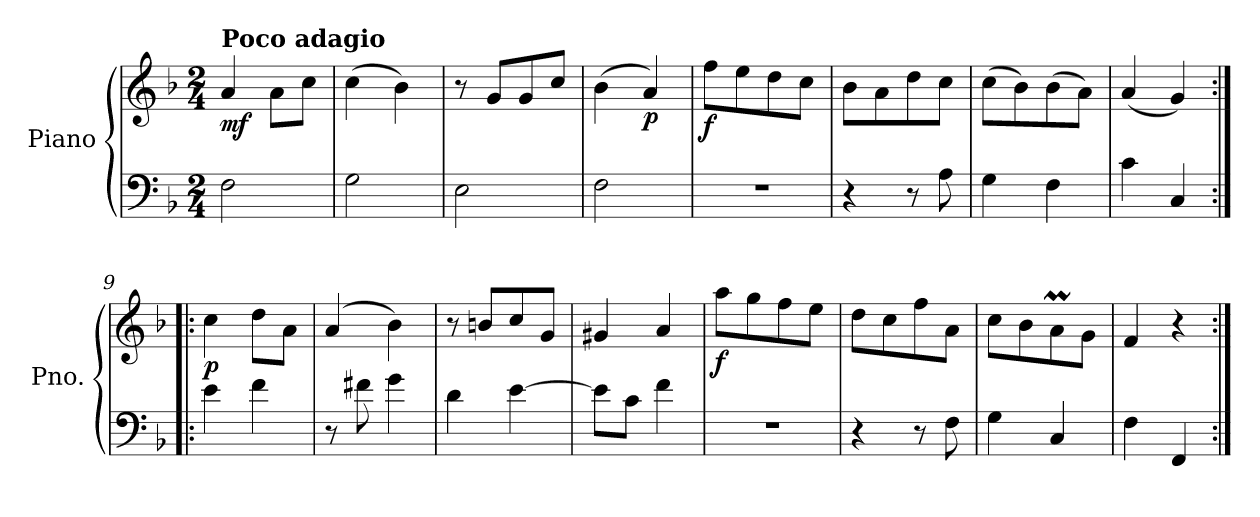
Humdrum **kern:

**kern	**kern	**dynam
*part1	*part1	*part1
*staff2	*staff1	*staff1/2
*I"Piano	*	*
*I'Pno.	*	*
*clefF4	*clefG2	*
*k[b-]	*k[b-]	*
*M2/4	*M2/4	*
=1	=1	=1
!	!LO:TX:a:B:t=Poco adagio	!
!	!	!LO:DY:b
2F<\	4a/	mf
.	8a\L	.
.	8cc\J	.
=2	=2	=2
2G\	(>4cc\	.
.	4b-\)	.
=3	=3	=3
2E\	8r	.
.	8g/L	.
.	8g/	.
.	8cc/J	.
=4	=4	=4
2F\	(>4b-\	.
!	!	!LO:DY:b
.	4aZ/)	p
!!LO:LB:g=z
=5	=5	=5
!	!	!LO:DY:b
2r	8ff\L	f
.	8ee\	.
.	8dd\	.
.	8cc\J	.
=6	=6	=6
4r	8b-\L	.
.	8a\	.
8r	8dd\	.
8A<\	8cc\J	.
=7	=7	=7
4G<\	(>8cc\L	.
.	8b-\)	.
4F\	(>8b-\	.
.	8a\J)	.
=8	=8	=8
4c\	(<4a/	.
4C/	4gZ/)	.
!!LO:LB:g=z
=9:|!|:	=9:|!|:	=9:|!|:
!	!	!LO:DY:b
4e<\	4cc\	p
4f<\	8dd\L	.
.	8a\J	.
=10	=10	=10
8r	(>4a/	.
8f#X<\	.	.
4g<\	4b-\)	.
=11	=11	=11
4d<\	8r	.
.	8bn/L	.
[4e<\	8cc/	.
.	8g/J	.
=12	=12	=12
8e\L]	4g#X/	.
8c<\J	.	.
4f<\	4aZ/	.
!!LO:LB:g=z
=13	=13	=13
!	!	!LO:DY:b
2r	8aa\L	f
.	8gg\	.
.	8ff\	.
.	8ee\J	.
=14	=14	=14
4r	8dd\L	.
.	8cc\	.
8r	8ff\	.
8F<\	8a\J	.
=15	=15	=15
4G\	8cc\L	.
.	8b-\	.
4C</	8am\	.
.	8g\J	.
=16	=16	=16
4F<\	4f/	.
4FF/	4r	.
=:|!	=:|!	=:|!
*-	*-	*-
